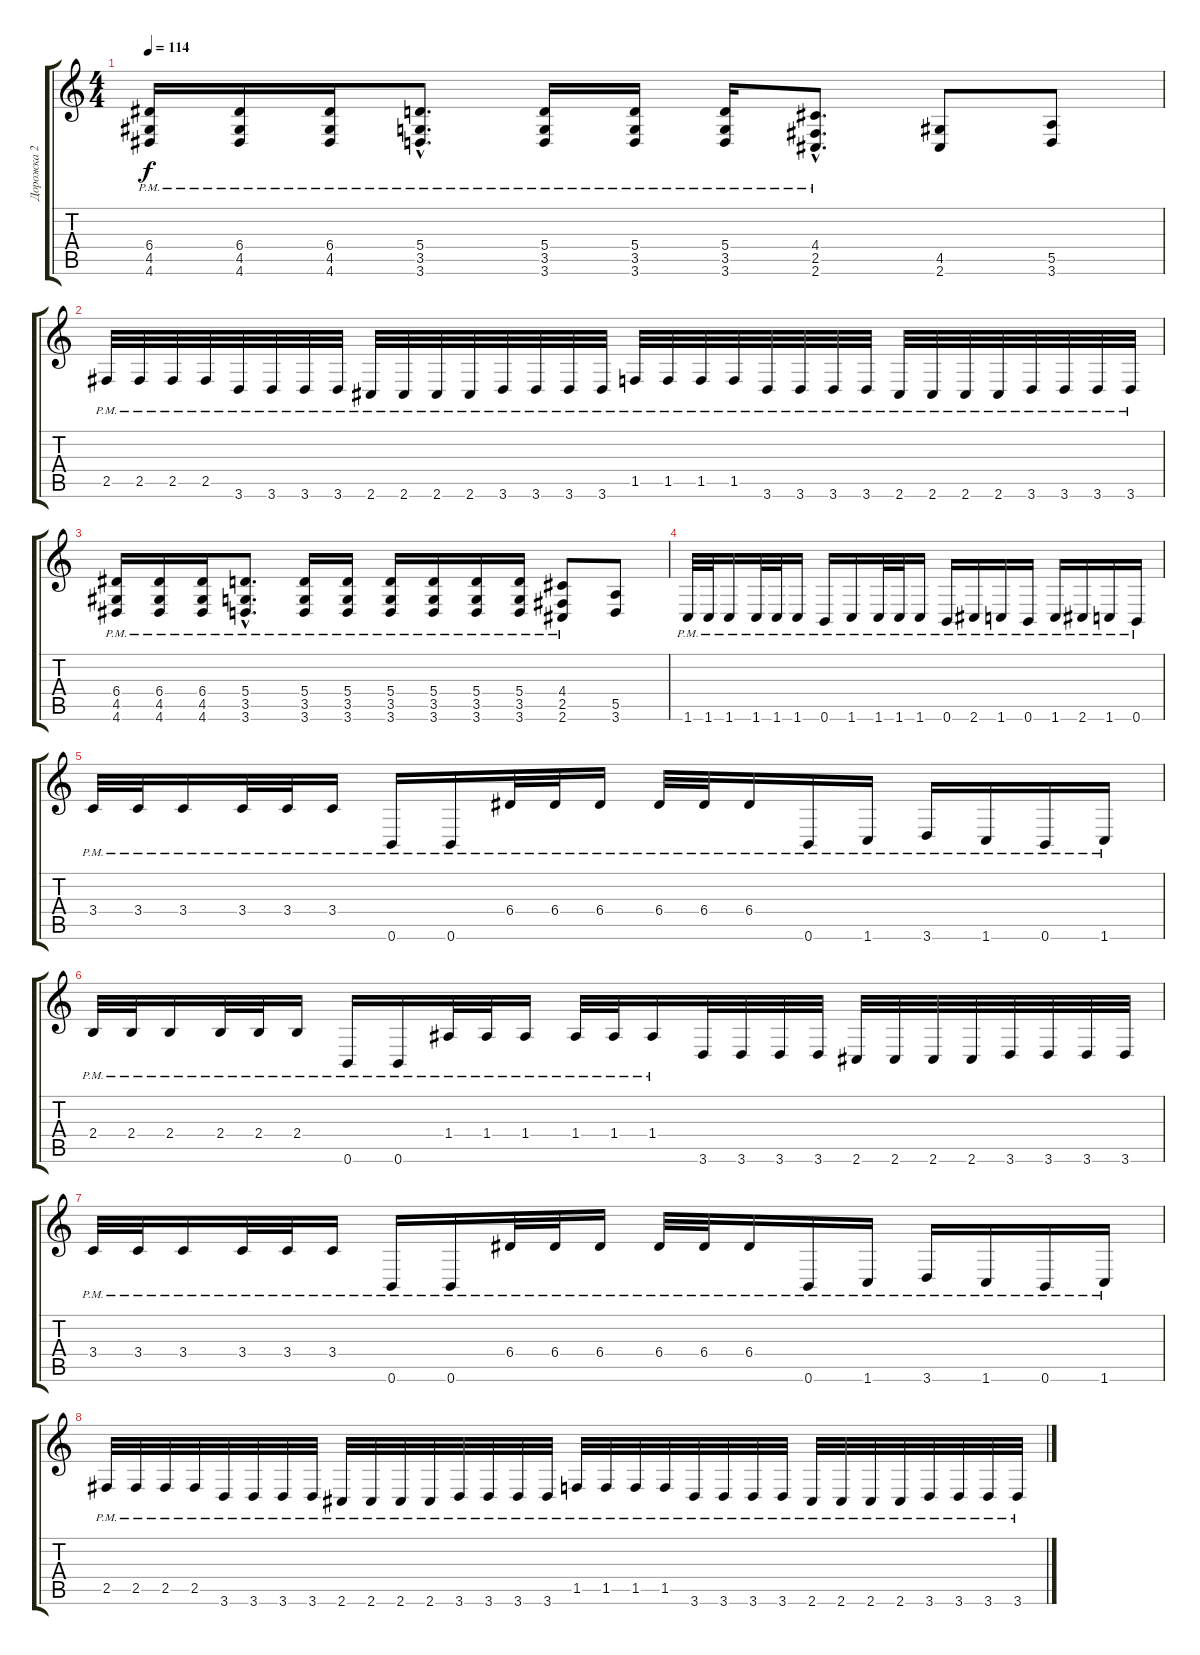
\track ("Дорожка 2" "Дорожка 2") {instrument distortionguitar}
\staff {score tabs}
\tuning (B3 Gb3 D3 A2 E2 B1) {hide}
\ts (4 4)
\tempo 114
\clef g2
\ks c
(6.4{pm} 4.5{pm} 4.6).16{dy f} (6.4{pm} 4.5{pm} 4.6).16 (6.4{pm} 4.5{pm} 4.6).16 (5.4{hac pm} 3.5{hac pm} 3.6{hac}).8{d} (5.4{pm} 3.5{pm} 3.6).16 (5.4{pm} 3.5{pm} 3.6).16 (5.4{pm} 3.5{pm} 3.6).16 (4.4{hac pm} 2.5{hac pm} 2.6{hac}).8{d} (4.5 2.6).8 (5.5 3.6).8 |
2.5{pm}.32 2.5{pm}.32 2.5{pm}.32 2.5{pm}.32 3.6{pm}.32 3.6{pm}.32 3.6{pm}.32 3.6{pm}.32 2.6{pm}.32 2.6{pm}.32 2.6{pm}.32 2.6{pm}.32 3.6{pm}.32 3.6{pm}.32 3.6{pm}.32 3.6{pm}.32 1.5{pm}.32 1.5{pm}.32 1.5{pm}.32 1.5{pm}.32 3.6{pm}.32 3.6{pm}.32 3.6{pm}.32 3.6{pm}.32 2.6{pm}.32 2.6{pm}.32 2.6{pm}.32 2.6{pm}.32 3.6{pm}.32 3.6{pm}.32 3.6{pm}.32 3.6{pm}.32 |
(6.4{pm} 4.5{pm} 4.6).16 (6.4{pm} 4.5{pm} 4.6).16 (6.4{pm} 4.5{pm} 4.6).16 (5.4{hac pm} 3.5{hac pm} 3.6{hac}).8{d} (5.4{pm} 3.5{pm} 3.6).16 (5.4{pm} 3.5{pm} 3.6).16 (5.4{pm} 3.5{pm} 3.6).16 (5.4{pm} 3.5{pm} 3.6).16 (5.4{pm} 3.5{pm} 3.6).16 (5.4{pm} 3.5{pm} 3.6).16 (4.4{pm} 2.5{pm} 2.6).8 (5.5 3.6).8 |
1.6{pm}.32 1.6{pm}.32 1.6{pm}.16 1.6{pm}.32 1.6{pm}.32 1.6{pm}.16 0.6{pm}.16 1.6{pm}.16 1.6{pm}.32 1.6{pm}.32 1.6{pm}.16 0.6{pm}.16 2.6{pm}.16 1.6{pm}.16 0.6{pm}.16 1.6{pm}.16 2.6{pm}.16 1.6{pm}.16 0.6{pm}.16 |
3.4{pm}.32 3.4{pm}.32 3.4{pm}.16 3.4{pm}.32 3.4{pm}.32 3.4{pm}.16 0.6{pm}.16 0.6{pm}.16 6.4{pm}.32 6.4{pm}.32 6.4{pm}.16 6.4{pm}.32 6.4{pm}.32 6.4{pm}.16 0.6{pm}.16 1.6{pm}.16 3.6{pm}.16 1.6{pm}.16 0.6{pm}.16 1.6{pm}.16 |
2.4{pm}.32 2.4{pm}.32 2.4{pm}.16 2.4{pm}.32 2.4{pm}.32 2.4{pm}.16 0.6{pm}.16 0.6{pm}.16 1.4{pm}.32 1.4{pm}.32 1.4{pm}.16 1.4{pm}.32 1.4{pm}.32 1.4{pm}.16 3.6.32 3.6.32 3.6.32 3.6.32 2.6.32 2.6.32 2.6.32 2.6.32 3.6.32 3.6.32 3.6.32 3.6.32 |
3.4{pm}.32 3.4{pm}.32 3.4{pm}.16 3.4{pm}.32 3.4{pm}.32 3.4{pm}.16 0.6{pm}.16 0.6{pm}.16 6.4{pm}.32 6.4{pm}.32 6.4{pm}.16 6.4{pm}.32 6.4{pm}.32 6.4{pm}.16 0.6{pm}.16 1.6{pm}.16 3.6{pm}.16 1.6{pm}.16 0.6{pm}.16 1.6{pm}.16 |
2.5{pm}.32 2.5{pm}.32 2.5{pm}.32 2.5{pm}.32 3.6{pm}.32 3.6{pm}.32 3.6{pm}.32 3.6{pm}.32 2.6{pm}.32 2.6{pm}.32 2.6{pm}.32 2.6{pm}.32 3.6{pm}.32 3.6{pm}.32 3.6{pm}.32 3.6{pm}.32 1.5{pm}.32 1.5{pm}.32 1.5{pm}.32 1.5{pm}.32 3.6{pm}.32 3.6{pm}.32 3.6{pm}.32 3.6{pm}.32 2.6{pm}.32 2.6{pm}.32 2.6{pm}.32 2.6{pm}.32 3.6{pm}.32 3.6{pm}.32 3.6{pm}.32 3.6{pm}.32
